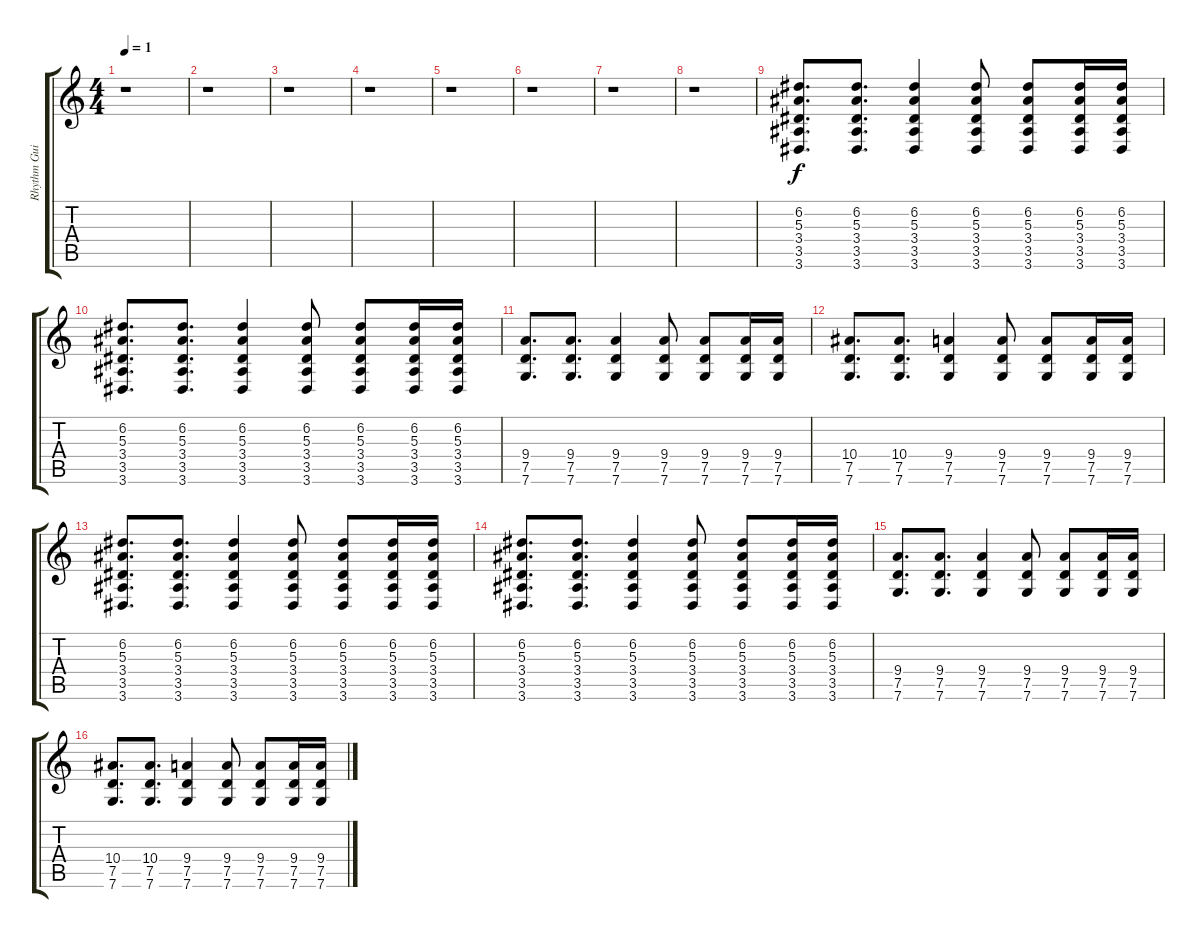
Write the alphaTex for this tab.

\track ("Rhythm Guitar 1" "Rhythm Gui") {instrument overdrivenguitar}
\staff {score tabs}
\tuning (D4 A3 F3 C3 G2 C2) {hide}
\ts (4 4)
\tempo 1
\clef g2
\ks c
r.1{dy f} |
r.1 |
r.1 |
r.1 |
r.1 |
r.1 |
r.1 |
r.1 |
(6.2 5.3 3.4 3.5 3.6).8{d} (6.2 5.3 3.4 3.5 3.6).8{d} (6.2 5.3 3.4 3.5 3.6).4 (6.2 5.3 3.4 3.5 3.6).8 (6.2 5.3 3.4 3.5 3.6).8 (6.2 5.3 3.4 3.5 3.6).16 (6.2 5.3 3.4 3.5 3.6).16 |
(6.2 5.3 3.4 3.5 3.6).8{d} (6.2 5.3 3.4 3.5 3.6).8{d} (6.2 5.3 3.4 3.5 3.6).4 (6.2 5.3 3.4 3.5 3.6).8 (6.2 5.3 3.4 3.5 3.6).8 (6.2 5.3 3.4 3.5 3.6).16 (6.2 5.3 3.4 3.5 3.6).16 |
(9.4 7.5 7.6).8{d} (9.4 7.5 7.6).8{d} (9.4 7.5 7.6).4 (9.4 7.5 7.6).8 (9.4 7.5 7.6).8 (9.4 7.5 7.6).16 (9.4 7.5 7.6).16 |
(10.4 7.5 7.6).8{d} (10.4 7.5 7.6).8{d} (9.4 7.5 7.6).4 (9.4 7.5 7.6).8 (9.4 7.5 7.6).8 (9.4 7.5 7.6).16 (9.4 7.5 7.6).16 |
(6.2 5.3 3.4 3.5 3.6).8{d} (6.2 5.3 3.4 3.5 3.6).8{d} (6.2 5.3 3.4 3.5 3.6).4 (6.2 5.3 3.4 3.5 3.6).8 (6.2 5.3 3.4 3.5 3.6).8 (6.2 5.3 3.4 3.5 3.6).16 (6.2 5.3 3.4 3.5 3.6).16 |
(6.2 5.3 3.4 3.5 3.6).8{d} (6.2 5.3 3.4 3.5 3.6).8{d} (6.2 5.3 3.4 3.5 3.6).4 (6.2 5.3 3.4 3.5 3.6).8 (6.2 5.3 3.4 3.5 3.6).8 (6.2 5.3 3.4 3.5 3.6).16 (6.2 5.3 3.4 3.5 3.6).16 |
(9.4 7.5 7.6).8{d} (9.4 7.5 7.6).8{d} (9.4 7.5 7.6).4 (9.4 7.5 7.6).8 (9.4 7.5 7.6).8 (9.4 7.5 7.6).16 (9.4 7.5 7.6).16 |
(10.4 7.5 7.6).8{d} (10.4 7.5 7.6).8{d} (9.4 7.5 7.6).4 (9.4 7.5 7.6).8 (9.4 7.5 7.6).8 (9.4 7.5 7.6).16 (9.4 7.5 7.6).16
